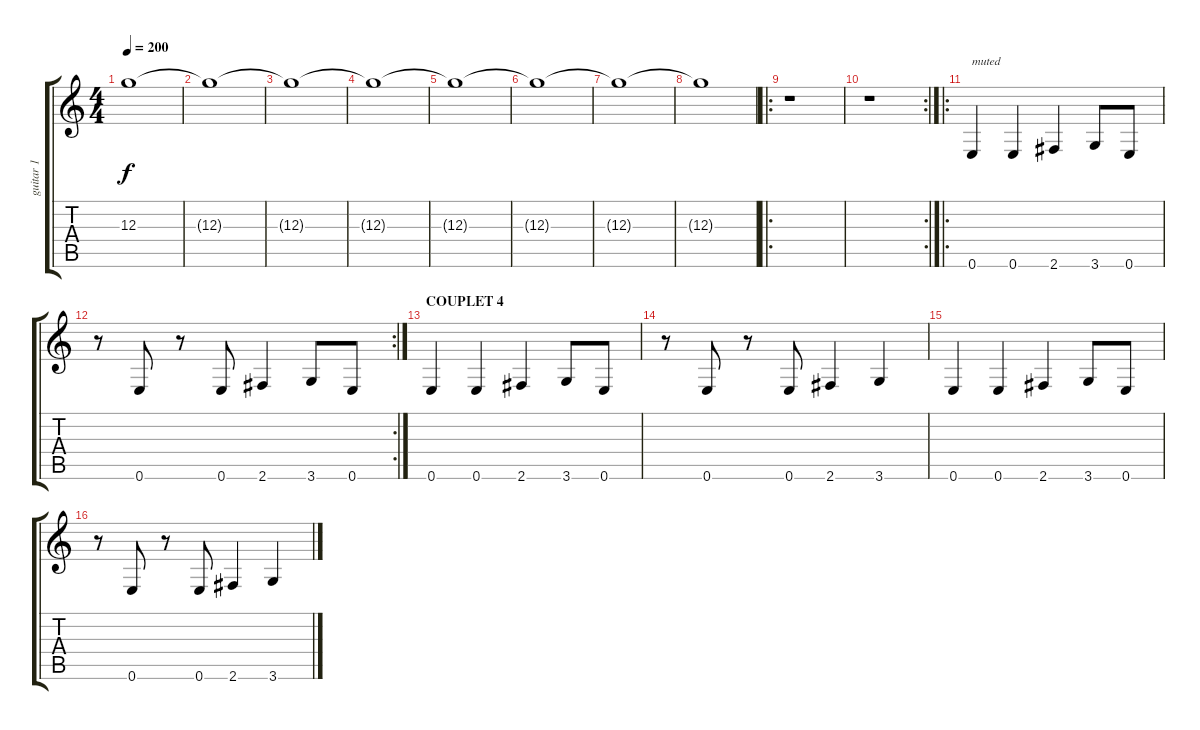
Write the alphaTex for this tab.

\track ("guitar 1" "guitar 1") {instrument electricguitarmuted}
\staff {score tabs}
\tuning (E4 B3 G3 D3 A2 E2) {hide}
\ts (4 4)
\tempo 200
\clef g2
\ks c
12.3{t}.1{dy f} |
12.3{t}.1 |
12.3{t}.1 |
12.3{t}.1 |
12.3{t}.1 |
12.3{t}.1 |
12.3{t}.1 |
12.3{t}.1 |
\ro
r.1 |
\rc 2
r.1 |
\ro
0.6.4{txt "muted" instrument electricguitarmuted} 0.6.4 2.6.4 3.6.8 0.6.8 |
\rc 2
r.8 0.6.8 r.8 0.6.8 2.6.4 3.6.8 0.6.8 |
\section ("" "COUPLET 4")
0.6.4 0.6.4 2.6.4 3.6.8 0.6.8 |
r.8 0.6.8 r.8 0.6.8 2.6.4 3.6.4 |
0.6.4 0.6.4 2.6.4 3.6.8 0.6.8 |
r.8 0.6.8 r.8 0.6.8 2.6.4 3.6.4
